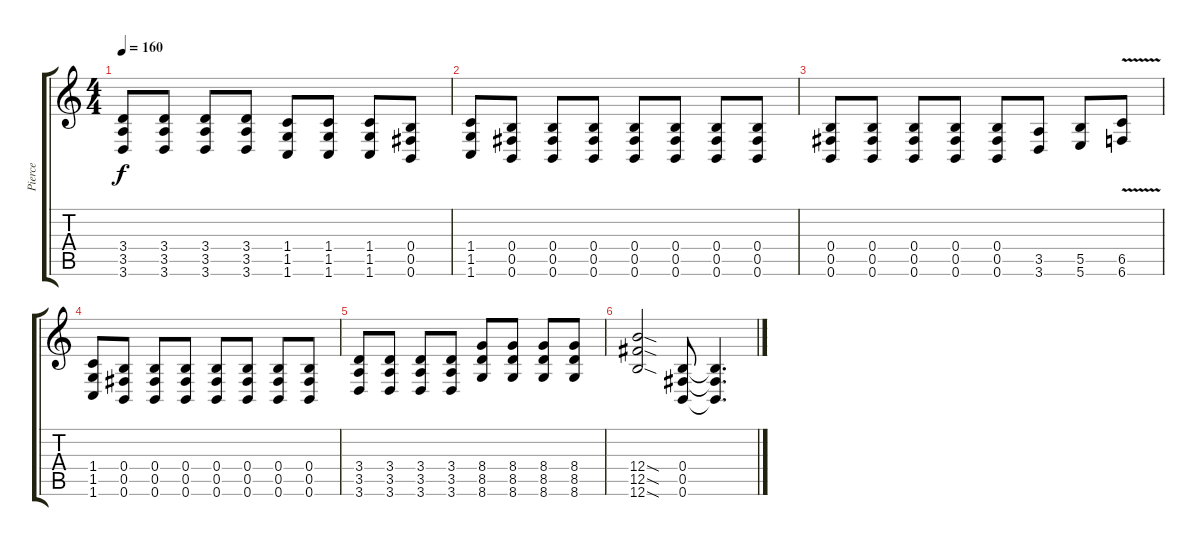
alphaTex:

\track ("Pierce" "Pierce") {instrument distortionguitar}
\staff {score tabs}
\tuning (Db4 Ab3 E3 B2 Gb2 B1) {hide}
\ts (4 4)
\tempo 160
\clef g2
\ks c
(3.4 3.5 3.6).8{dy f} (3.4 3.5 3.6).8 (3.4 3.5 3.6).8 (3.4 3.5 3.6).8 (1.4 1.5 1.6).8 (1.4 1.5 1.6).8 (1.4 1.5 1.6).8 (0.4 0.5 0.6).8 |
(1.4 1.5 1.6).8 (0.4 0.5 0.6).8 (0.4 0.5 0.6).8 (0.4 0.5 0.6).8 (0.4 0.5 0.6).8 (0.4 0.5 0.6).8 (0.4 0.5 0.6).8 (0.4 0.5 0.6).8 |
(0.4 0.5 0.6).8 (0.4 0.5 0.6).8 (0.4 0.5 0.6).8 (0.4 0.5 0.6).8 (0.4 0.5 0.6).8 (3.5 3.6).8 (5.5 5.6).8 (6.5{v} 6.6{v}).8 |
(1.4 1.5 1.6).8 (0.4 0.5 0.6).8 (0.4 0.5 0.6).8 (0.4 0.5 0.6).8 (0.4 0.5 0.6).8 (0.4 0.5 0.6).8 (0.4 0.5 0.6).8 (0.4 0.5 0.6).8 |
(3.4 3.5 3.6).8 (3.4 3.5 3.6).8 (3.4 3.5 3.6).8 (3.4 3.5 3.6).8 (8.4 8.5 8.6).8 (8.4 8.5 8.6).8 (8.4 8.5 8.6).8 (8.4 8.5 8.6).8 |
(12.4{sod} 12.5{sod} 12.6{sod}).2 (0.4 0.5 0.6).8 (0.4{t} 0.5{t} 0.6{t}).4{d}
